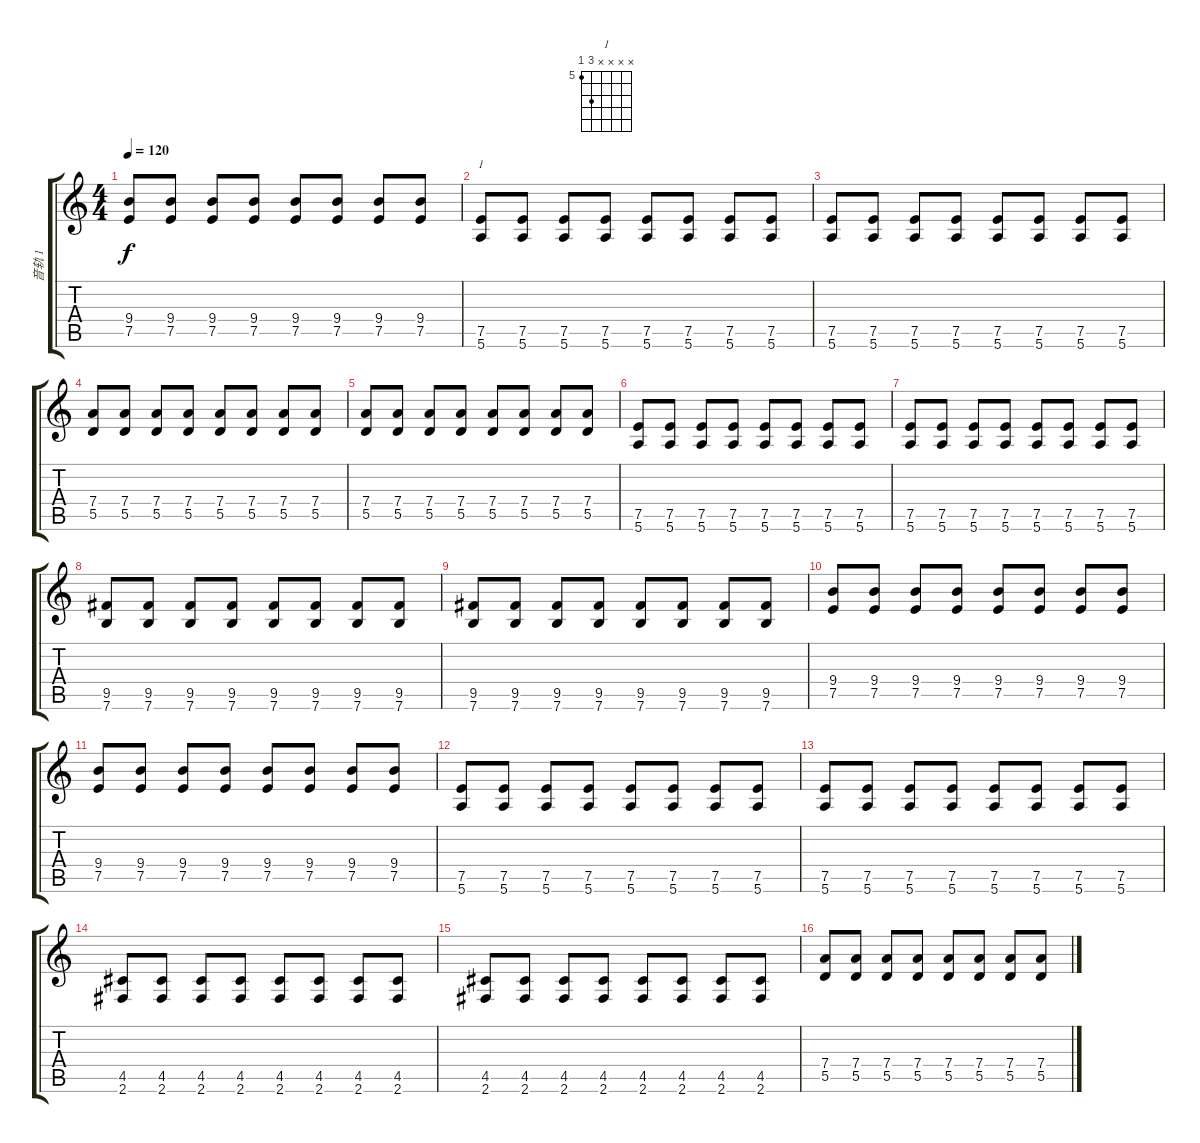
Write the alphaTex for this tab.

\track ("音轨 1" "音轨 1") {instrument distortionguitar}
\staff {score tabs}
\tuning (E4 B3 G3 D3 A2 E2) {hide}
\chord ("1" x x x x 7 5) {firstfret 5}
\ts (4 4)
\tempo 120
\clef g2
\ks c
(9.4 7.5).8{dy f} (9.4 7.5).8 (9.4 7.5).8 (9.4 7.5).8 (9.4 7.5).8 (9.4 7.5).8 (9.4 7.5).8 (9.4 7.5).8 |
(7.5 5.6).8{ch "1"} (7.5 5.6).8 (7.5 5.6).8 (7.5 5.6).8 (7.5 5.6).8 (7.5 5.6).8 (7.5 5.6).8 (7.5 5.6).8 |
(7.5 5.6).8 (7.5 5.6).8 (7.5 5.6).8 (7.5 5.6).8 (7.5 5.6).8 (7.5 5.6).8 (7.5 5.6).8 (7.5 5.6).8 |
(7.4 5.5).8 (7.4 5.5).8 (7.4 5.5).8 (7.4 5.5).8 (7.4 5.5).8 (7.4 5.5).8 (7.4 5.5).8 (7.4 5.5).8 |
(7.4 5.5).8 (7.4 5.5).8 (7.4 5.5).8 (7.4 5.5).8 (7.4 5.5).8 (7.4 5.5).8 (7.4 5.5).8 (7.4 5.5).8 |
(7.5 5.6).8 (7.5 5.6).8 (7.5 5.6).8 (7.5 5.6).8 (7.5 5.6).8 (7.5 5.6).8 (7.5 5.6).8 (7.5 5.6).8 |
(7.5 5.6).8 (7.5 5.6).8 (7.5 5.6).8 (7.5 5.6).8 (7.5 5.6).8 (7.5 5.6).8 (7.5 5.6).8 (7.5 5.6).8 |
(9.5 7.6).8 (9.5 7.6).8 (9.5 7.6).8 (9.5 7.6).8 (9.5 7.6).8 (9.5 7.6).8 (9.5 7.6).8 (9.5 7.6).8 |
(9.5 7.6).8 (9.5 7.6).8 (9.5 7.6).8 (9.5 7.6).8 (9.5 7.6).8 (9.5 7.6).8 (9.5 7.6).8 (9.5 7.6).8 |
(9.4 7.5).8 (9.4 7.5).8 (9.4 7.5).8 (9.4 7.5).8 (9.4 7.5).8 (9.4 7.5).8 (9.4 7.5).8 (9.4 7.5).8 |
(9.4 7.5).8 (9.4 7.5).8 (9.4 7.5).8 (9.4 7.5).8 (9.4 7.5).8 (9.4 7.5).8 (9.4 7.5).8 (9.4 7.5).8 |
(7.5 5.6).8 (7.5 5.6).8 (7.5 5.6).8 (7.5 5.6).8 (7.5 5.6).8 (7.5 5.6).8 (7.5 5.6).8 (7.5 5.6).8 |
(7.5 5.6).8 (7.5 5.6).8 (7.5 5.6).8 (7.5 5.6).8 (7.5 5.6).8 (7.5 5.6).8 (7.5 5.6).8 (7.5 5.6).8 |
(4.5 2.6).8 (4.5 2.6).8 (4.5 2.6).8 (4.5 2.6).8 (4.5 2.6).8 (4.5 2.6).8 (4.5 2.6).8 (4.5 2.6).8 |
(4.5 2.6).8 (4.5 2.6).8 (4.5 2.6).8 (4.5 2.6).8 (4.5 2.6).8 (4.5 2.6).8 (4.5 2.6).8 (4.5 2.6).8 |
(7.4 5.5).8 (7.4 5.5).8 (7.4 5.5).8 (7.4 5.5).8 (7.4 5.5).8 (7.4 5.5).8 (7.4 5.5).8 (7.4 5.5).8
